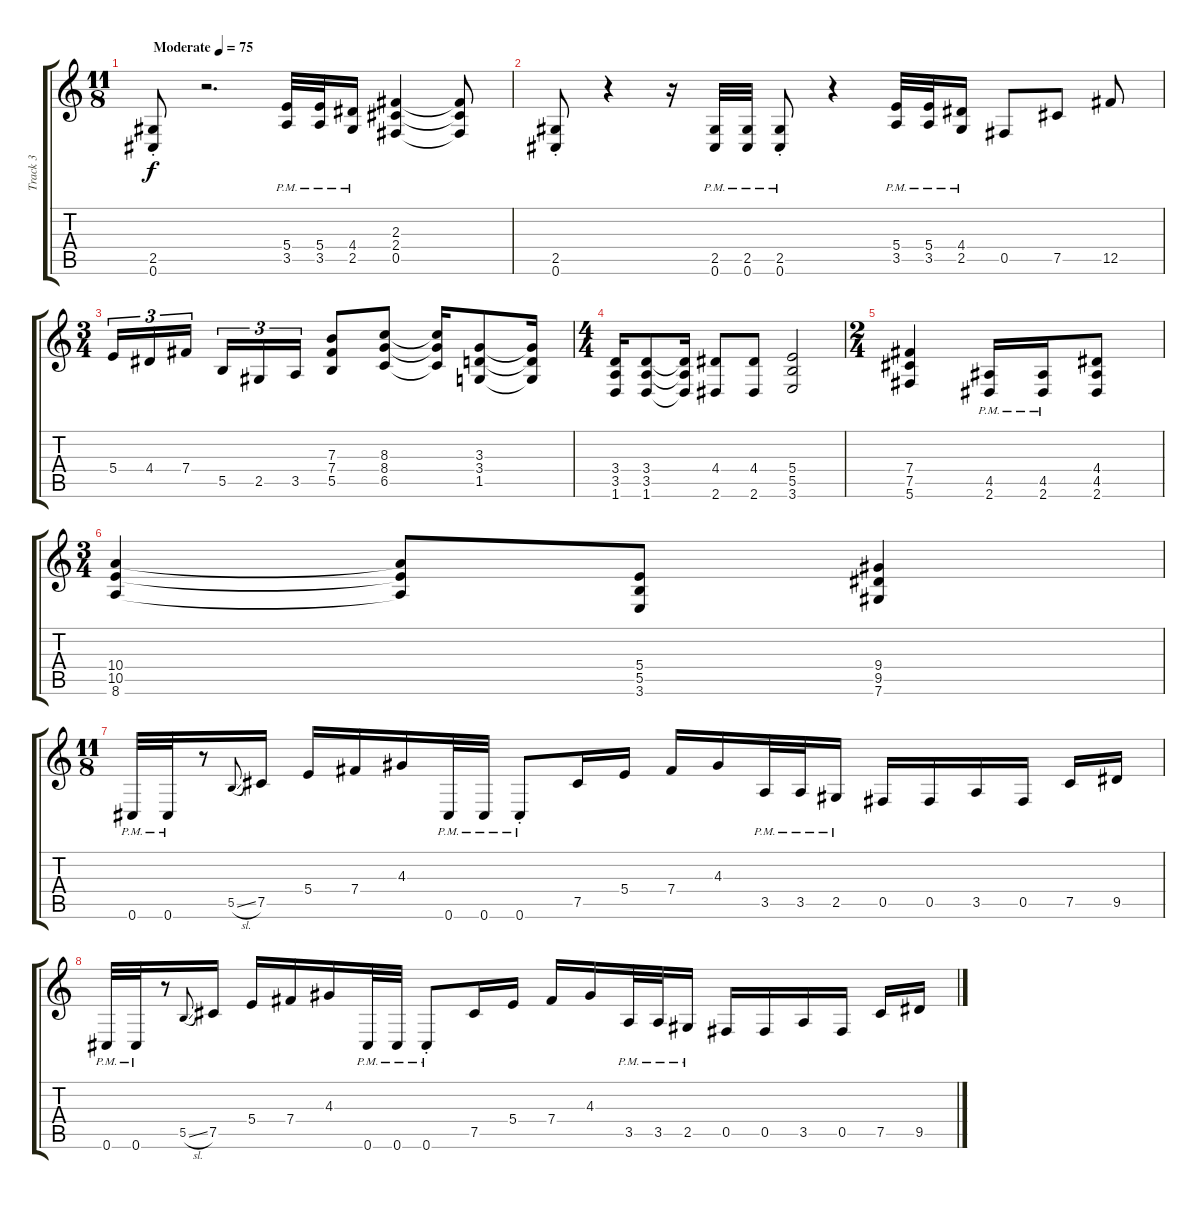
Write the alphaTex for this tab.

\track ("Track 3" "Track 3") {instrument distortionguitar}
\staff {score tabs}
\tuning (Db4 Ab3 E3 B2 Gb2 Db2) {hide}
\ts (11 8)
\tempo (75 "Moderate")
\clef g2
\ks c
(2.5{st} 0.6{st}).8{dy f instrument distortionguitar} r.2{d} (5.4{pm} 3.5{pm}).32 (5.4{pm} 3.5{pm}).32 (4.4{pm} 2.5{pm}).16 (2.3 2.4 0.5).4 (2.3{t} 2.4{t} 0.5{t}).8 |
(2.5{st} 0.6{st}).8 r.4 r.16 (2.5{pm} 0.6{pm}).32 (2.5{pm} 0.6{pm}).32 (2.5{pm st} 0.6{pm st}).8 r.4 (5.4{pm} 3.5{pm}).32 (5.4{pm} 3.5{pm}).32 (4.4{pm} 2.5{pm}).16 0.5.8 7.5.8 12.5.8 |
\ts (3 4)
5.4.16{tu (3 2)} 4.4.16{tu (3 2)} 7.4.16{tu (3 2) beam splitsecondary} 5.5.16{tu (3 2)} 2.5.16{tu (3 2)} 3.5.16{tu (3 2)} (7.3 7.4 5.5).8 (8.3 8.4 6.5).8 (8.3{t} 8.4{t} 6.5{t}).16 (3.3 3.4 1.5).8 (3.3{t} 3.4{t} 1.5{t}).16 |
\ts (4 4)
(3.4 3.5 1.6).16 (3.4 3.5 1.6).8 (3.4{t} 3.5{t} 1.6{t}).16 (4.4 2.6).8 (4.4 2.6).8 (5.4 5.5 3.6).2 |
\ts (2 4)
(7.4 7.5 5.6).4 (4.5{pm} 2.6{pm}).16 (4.5{pm} 2.6{pm}).16 (4.4 4.5 2.6).8 |
\ts (3 4)
(10.4 10.5 8.6).4 (10.4{t} 10.5{t} 8.6{t}).8 (5.4 5.5 3.6).8 (9.4 9.5 7.6).4 |
\ts (11 8)
0.6{pm}.32 0.6{pm}.32 r.8 5.5{sl}.8{gr onbeat} 7.5.16 5.4.16 7.4.16 4.3.16 0.6{pm}.32 0.6{pm}.32 0.6{pm st}.8 7.5.16 5.4.16 7.4.16 4.3.16 3.5{pm}.32 3.5{pm}.32 2.5{pm}.16 0.5.16 0.5.16 3.5.16 0.5.16 7.5.16 9.5.16 |
0.6{pm}.32 0.6{pm}.32 r.8 5.5{sl}.8{gr onbeat} 7.5.16 5.4.16 7.4.16 4.3.16 0.6{pm}.32 0.6{pm}.32 0.6{pm st}.8 7.5.16 5.4.16 7.4.16 4.3.16 3.5{pm}.32 3.5{pm}.32 2.5{pm}.16 0.5.16 0.5.16 3.5.16 0.5.16 7.5.16 9.5.16
